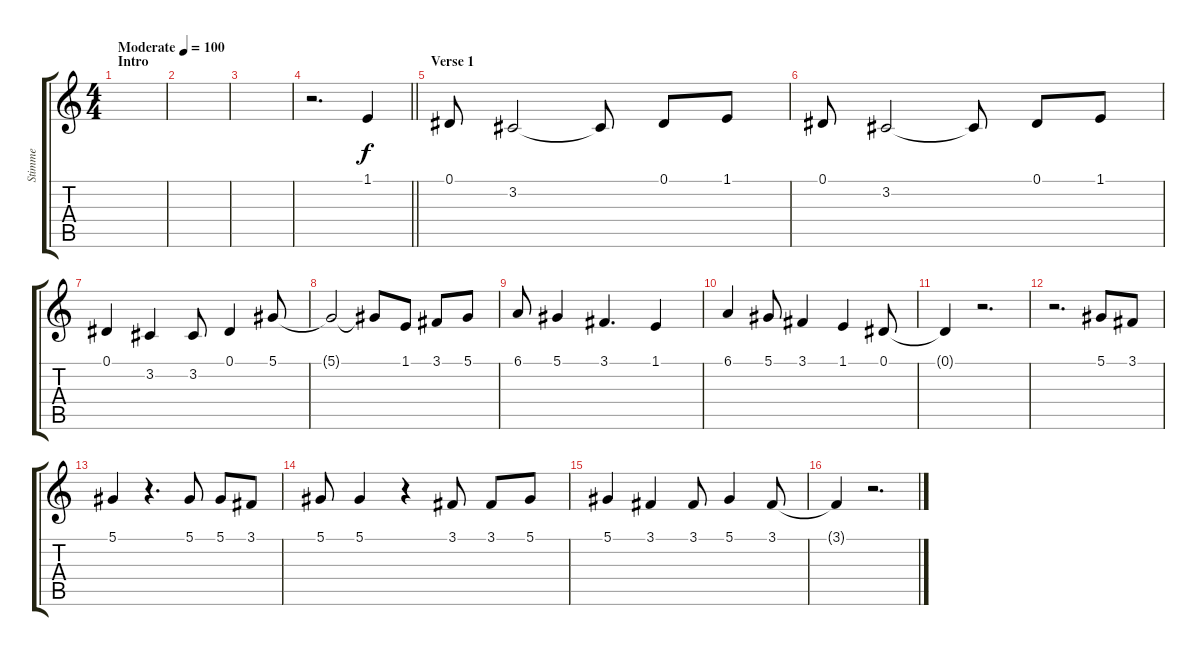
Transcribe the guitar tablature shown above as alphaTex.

\track ("Stimme" "Stimme") {instrument englishhorn}
\staff {score tabs}
\tuning (Eb4 Bb3 Gb3 Db3 Ab2 Eb2) {hide}
\ts (4 4)
\section ("" "Intro")
\tempo (100 "Moderate")
\clef g2
\ks c
|
|
|
\barLineRight lightlight
r.2{d} 1.1.4 |
\section ("" "Verse 1")
0.1.8 3.2.2 3.2{t}.8 0.1.8 1.1.8 |
0.1.8 3.2.2 3.2{t}.8 0.1.8 1.1.8 |
0.1.4 3.2.4 3.2.8 0.1.4 5.1.8 |
5.1{t}.2 5.1{t}.8 1.1.8 3.1.8 5.1.8 |
6.1.8 5.1.4 3.1.4{d} 1.1.4 |
6.1.4 5.1.8 3.1.4 1.1.4 0.1.8 |
0.1{t}.4 r.2{d} |
r.2{d} 5.1.8 3.1.8 |
5.1.4 r.4{d} 5.1.8 5.1.8 3.1.8 |
5.1.8 5.1.4 r.4 3.1.8 3.1.8 5.1.8 |
5.1.4 3.1.4 3.1.8 5.1.4 3.1.8 |
3.1{t}.4 r.2{d}
